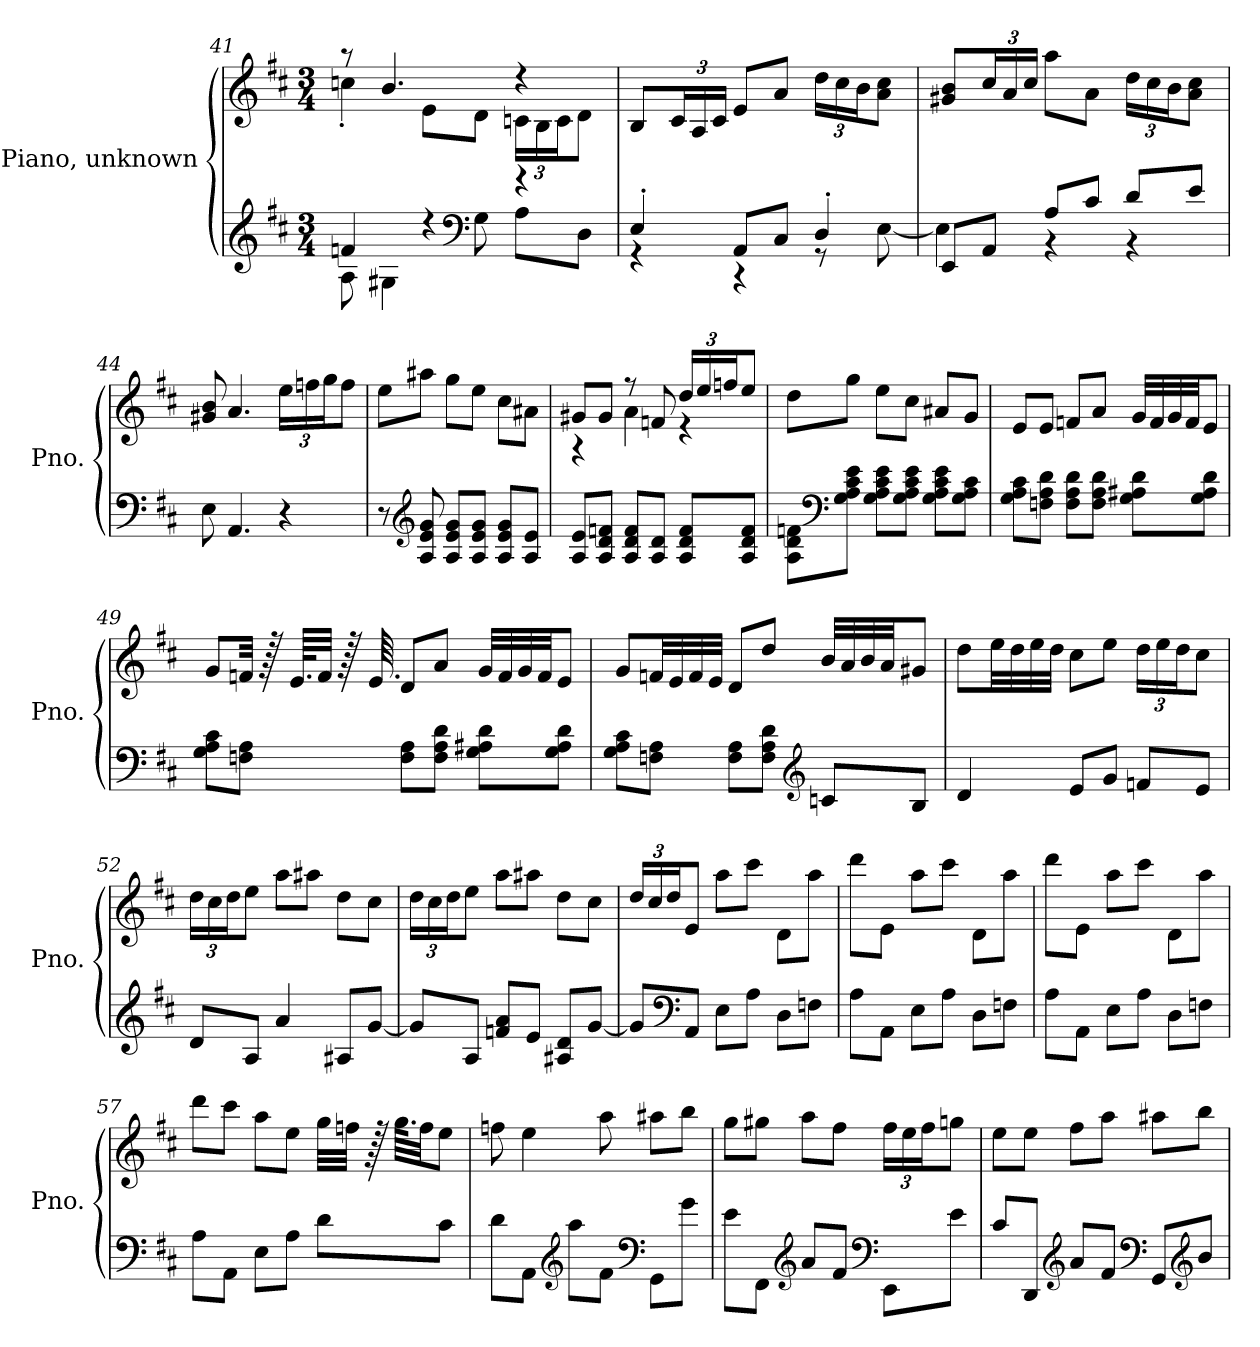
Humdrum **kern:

**kern	**kern
*part1	*part1
*staff2	*staff1
*I"Piano, unknown	*
*I'Pno.	*
!!LO:LB:g=z
*clefG2	*clefG2
*k[f#c#]	*k[f#c#]
*M3/4	*M3/4
=41	=41
*^	*^
4fn/	8A\	8r	4ccn'\
.	4G#X\	4.b/	.
4r	.	.	8e\L
*clefF4	*	*	*
.	8G#\	.	8d\J
*	*	*	*Xbrackettup
4r	8A\L	4r	24cn\LL
.	.	.	24B\
.	.	.	24c\J
.	8D\J	.	8d\J
*	*	*v	*v
=42	=42	=42
4E'/	4r	8B/L
.	.	24c#/L
.	.	24A/
.	.	24c#/JJ
8AA/L	4r	8e/L
8C#/J	.	8a/J
4D'/	8r	24dd\LL
.	.	24cc#\
.	.	24b\J
.	[8E\	8a\ 8cc#\J
=43	=43	=43
8EE/L	4E\]	8g#X/ 8b/L
8AA/J	.	24cc#/L
.	.	24a/
.	.	24cc#/JJ
8A/L	4r	8aa\L
8c#/J	.	8a\J
8d/L	4r	24dd\LL
.	.	24cc#\
.	.	24b\J
8e/J	.	8a\ 8cc#\J
*v	*v	*
=44	=44
8E\	8g#X/ 8b/
4.AA/	4.a/
4r	24ee\LL
.	24ffn\
.	24gg\J
.	8ff\J
!!LO:LB:g=z
=45	=45
8r	8ee\L
*clefG2	*
8A/ 8e/ 8g/	8aa#X\J
8A/ 8e/ 8g/L	8gg\L
8A/ 8e/ 8g/J	8ee\J
8A/ 8e/ 8g/L	8cc#\L
8A/ 8e/J	8a#X\J
=46	=46
*	*^
8A/ 8e/L	8g#X/L	4r
8A/ 8d/ 8fn/J	8g#/J	.
8A/ 8d/ 8f/L	8r	4a\
8A/ 8d/J	8fn/	.
8A/ 8d/ 8f/L	24dd/LL	4r
.	24ee/	.
.	24ffn/J	.
8A/ 8d/ 8f/J	8ee/J	.
*	*v	*v
=47	=47
8A\ 8d\ 8fn\L	8dd\L
*clefF4	*
8G\ 8A\ 8c#\ 8e\J	8gg\J
8G\ 8A\ 8c#\ 8e\L	8ee\L
8G\ 8A\ 8c#\ 8e\J	8cc#\J
8G\ 8A\ 8c#\ 8e\L	8a#X/L
8G\ 8A\ 8c#\J	8g/J
!!LO:LB:g=z
=48	=48
8G\ 8A\ 8c#\L	8e/L
8Fn\ 8A\ 8d\J	8e/J
8F\ 8A\ 8d\L	8fn/L
8F\ 8A\ 8d\J	8a/J
8G\ 8A#X\ 8d\L	32g/LLL
.	32f/
.	32g/
.	32f/JJ
8G\ 8A#\ 8d\J	8e/J
=49	=49
8G\ 8A\ 8c#\L	8g/L
8Fn\ 8A\J	32fn/Jkk
.	128r
.	64.e/KLLL
.	32f/JJJ
.	128r
.	64.e/
8F\ 8A\L	8d/L
8F\ 8A\ 8d\J	8a/J
8G\ 8A#X\ 8d\L	32g/LLL
.	32f/
.	32g/
.	32f/JJ
8G\ 8A#\ 8d\J	8e/J
!!LO:LB:g=z
=50	=50
8G\ 8A\ 8c#\L	8g/L
8Fn\ 8A\J	32fn/LL
.	32e/
.	32f/
.	32e/JJJ
8F\ 8A\L	8d/L
8F\ 8A\ 8d\J	8dd/J
*clefG2	*
8cn/L	32b/LLL
.	32a/
.	32b/
.	32a/JJ
8B/J	8g#X/J
=51	=51
4d/	8dd\L
.	32ee\LL
.	32dd\
.	32ee\
.	32dd\JJJ
8e/L	8cc#\L
8g/J	8ee\J
8fn/L	24dd\LL
.	24ee\
.	24dd\J
8e/J	8cc#\J
=52	=52
8d/L	24dd\LL
.	24cc#\
.	24dd\J
8A/J	8ee\J
4a/	8aa\L
.	8aa#X\J
8A#X/L	8dd\L
[8g/J	8cc#\J
!!LO:PB:g=z
=53	=53
8g/L]	24dd\LL
.	24cc#\
.	24dd\J
8A/J	8ee\J
8fn/ 8a/L	8aa\L
8e/J	8aa#X\J
8A#X/ 8d/L	8dd\L
[8g/J	8cc#\J
=54	=54
8g/L]	24dd/LL
.	24cc#/
.	24dd/J
*clefF4	*
8AA/J	8e/J
8E\L	8aa\L
8A\J	8ccc#\J
8D\L	8d\L
8Fn\J	8aa\J
=55	=55
8A\L	8ddd\L
8AA\J	8e\J
8E\L	8aa\L
8A\J	8ccc#\J
8D\L	8d\L
8Fn\J	8aa\J
=56	=56
8A\L	8ddd\L
8AA\J	8e\J
8E\L	8aa\L
8A\J	8ccc#\J
8D\L	8d\L
8Fn\J	8aa\J
!!LO:LB:g=z
=57	=57
8A\L	8ddd\L
8AA\J	8ccc#\J
8E\L	8aa\L
8A\J	8ee\J
8d\L	32gg\LLL
.	32ffn\JJJ
.	128r
.	64.gg\KLLL
.	32ff\JJ
8c#\J	8ee\J
=58	=58
8d\L	8ffn\
8AA\J	4ee\
*clefG2	*
8aa\L	.
8f#\J	8aa\
*clefF4	*
8GG\L	8aa#X\L
8g\J	8bb\J
=59	=59
8e\L	8gg\L
8FF#\J	8gg#X\J
*clefG2	*
8a/L	8aa\L
8f#/J	8ff#\J
*clefF4	*
8EE\L	24ff#\LL
.	24ee\
.	24ff#\J
8e\J	8ggn\J
!!LO:LB:g=z
=60	=60
8c#/L	8ee\L
8DD/J	8ee\J
*clefG2	*
8a/L	8ff#\L
8f#/J	8aa\J
*clefF4	*
8GG/L	8aa#X\L
*clefG2	*
8b/J	8bb\J
=	=
*-	*-
